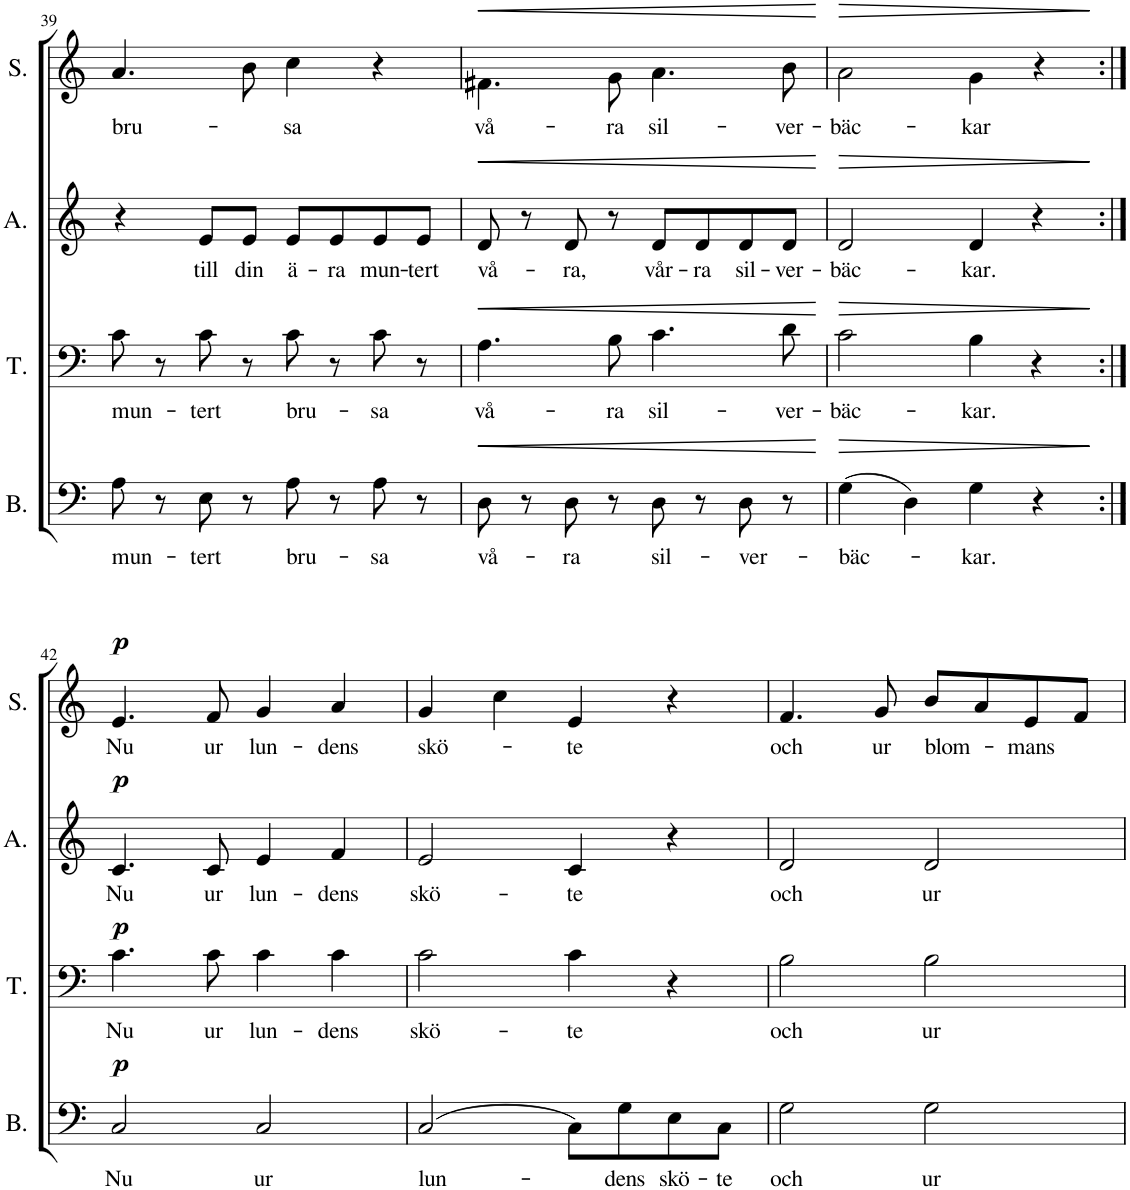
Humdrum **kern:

**kern	**text	**dynam	**kern	**text	**dynam	**kern	**text	**dynam	**kern	**text	**dynam
*part4	*part4	*part4	*part3	*part3	*part3	*part2	*part2	*part2	*part1	*part1	*part1
*staff4	*staff4	*staff4	*staff3	*staff3	*staff3	*staff2	*staff2	*staff2	*staff1	*staff1	*staff1
*I"Bass	*	*	*I"Tenor	*	*	*I"Alto	*	*	*I"Soprano	*	*
*I'B.	*	*	*I'T.	*	*	*I'A.	*	*	*I'S.	*	*
!!LO:PB:g=z
*clefF4	*	*	*clefF4	*	*	*clefG2	*	*	*clefG2	*	*
*k[]	*	*	*k[]	*	*	*k[]	*	*	*k[]	*	*
*M4/4	*	*	*M4/4	*	*	*M4/4	*	*	*M4/4	*	*
*met(c)	*	*	*met(c)	*	*	*met(c)	*	*	*met(c)	*	*
=39	=39	=39	=39	=39	=39	=39	=39	=39	=39	=39	=39
!	!LO:LY:b	!	!	!LO:LY:b	!	!	!	!	!	!LO:LY:b	!
8A\	mun-	.	8c\	mun-	.	4r	.	.	4.a/	bru-	.
8r	.	.	8r	.	.	.	.	.	.	.	.
!	!LO:LY:b	!	!	!LO:LY:b	!	!	!LO:LY:b	!	!	!	!
8E\	-tert	.	8c\	-tert	.	8e/L	till	.	.	.	.
!	!	!	!	!	!	!	!LO:LY:b	!	!	!	!
8r	.	.	8r	.	.	8e/J	din	.	8b\	.	.
!	!LO:LY:b	!	!	!LO:LY:b	!	!	!LO:LY:b	!	!	!LO:LY:b	!
8A\	bru-	.	8c\	bru-	.	8e/L	ä-	.	4cc\	-sa	.
!	!	!	!	!	!	!	!LO:LY:b	!	!	!	!
8r	.	.	8r	.	.	8e/	-ra	.	.	.	.
!	!LO:LY:b	!	!	!LO:LY:b	!	!	!LO:LY:b	!	!	!	!
8A\	-sa	.	8c\	-sa	.	8e/	mun-	.	4r	.	.
!	!	!	!	!	!	!	!LO:LY:b	!	!	!	!
8r	.	.	8r	.	.	8e/J	-tert	.	.	.	.
=40	=40	=40	=40	=40	=40	=40	=40	=40	=40	=40	=40
!	!LO:LY:b	!LO:HP:b	!	!LO:LY:b	!LO:HP:b	!	!LO:LY:b	!LO:HP:b	!	!LO:LY:b	!LO:HP:b
8D\	vå-	<	4.A\	vå-	<	8d/	vå-	<	4.f#X\	vå-	<
8r	.	.	.	.	.	8r	.	.	.	.	.
!	!LO:LY:b	!	!	!	!	!	!LO:LY:b	!	!	!	!
8D\	-ra	.	.	.	.	8d/	-ra,	.	.	.	.
!	!	!	!	!LO:LY:b	!	!	!	!	!	!LO:LY:b	!
8r	.	.	8B\	-ra	.	8r	.	.	8g\	-ra	.
!	!LO:LY:b	!	!	!LO:LY:b	!	!	!LO:LY:b	!	!	!LO:LY:b	!
8D\	sil-	.	4.c\	sil-	.	8d/L	vår-	.	4.a\	sil-	.
!	!	!	!	!	!	!	!LO:LY:b	!	!	!	!
8r	.	.	.	.	.	8d/	-ra	.	.	.	.
!	!LO:LY:b	!	!	!	!	!	!LO:LY:b	!	!	!	!
8D\	-ver-	.	.	.	.	8d/	sil-	.	.	.	.
!	!	!	!	!LO:LY:b	!	!	!LO:LY:b	!	!	!LO:LY:b	!
8r	.	.	8d\	-ver-	.	8d/J	-ver-	.	8b\	-ver-	.
.	.	[	.	.	[	.	.	[	.	.	[
=41	=41	=41	=41	=41	=41	=41	=41	=41	=41	=41	=41
!	!LO:LY:b	!LO:HP:b	!	!LO:LY:b	!LO:HP:b	!	!LO:LY:b	!LO:HP:b	!	!LO:LY:b	!LO:HP:b
(4G\	-bäc-	>	2c\	-bäc-	>	2d/	-bäc-	>	2a\	-bäc-	>
4D\)	.	.	.	.	.	.	.	.	.	.	.
!	!LO:LY:b	!	!	!LO:LY:b	!	!	!LO:LY:b	!	!	!LO:LY:b	!
4G\	-kar.	.	4B\	-kar.	.	4d/	-kar.	.	4g\	-kar	.
4r	.	.	4r	.	.	4r	.	.	4r	.	.
.	.	]	.	.	]	.	.	]	.	.	]
!!LO:LB:g=z
=42:|!	=42:|!	=42:|!	=42:|!	=42:|!	=42:|!	=42:|!	=42:|!	=42:|!	=42:|!	=42:|!	=42:|!
!	!LO:LY:b	!LO:DY:a	!	!LO:LY:b	!LO:DY:a	!	!LO:LY:b	!LO:DY:a	!	!LO:LY:b	!LO:DY:a
2C/	Nu	p	4.c\	Nu	p	4.c/	Nu	p	4.e/	Nu	p
!	!	!	!	!LO:LY:b	!	!	!LO:LY:b	!	!	!LO:LY:b	!
.	.	.	8c\	ur	.	8c/	ur	.	8f/	ur	.
!	!LO:LY:b	!	!	!LO:LY:b	!	!	!LO:LY:b	!	!	!LO:LY:b	!
2C/	ur	.	4c\	lun-	.	4e/	lun-	.	4g/	lun-	.
!	!	!	!	!LO:LY:b	!	!	!LO:LY:b	!	!	!LO:LY:b	!
.	.	.	4c\	-dens	.	4f/	-dens	.	4a/	-dens	.
=43	=43	=43	=43	=43	=43	=43	=43	=43	=43	=43	=43
!	!LO:LY:b	!	!	!LO:LY:b	!	!	!LO:LY:b	!	!	!LO:LY:b	!
(2C/	lun-	.	2c\	skö-	.	2e/	skö-	.	4g/	skö-	.
.	.	.	.	.	.	.	.	.	4cc\	.	.
!	!	!	!	!LO:LY:b	!	!	!LO:LY:b	!	!	!LO:LY:b	!
8C\L)	.	.	4c\	-te	.	4c/	-te	.	4e/	-te	.
!	!LO:LY:b	!	!	!	!	!	!	!	!	!	!
8G\	-dens	.	.	.	.	.	.	.	.	.	.
!	!LO:LY:b	!	!	!	!	!	!	!	!	!	!
8E\	skö-	.	4r	.	.	4r	.	.	4r	.	.
!	!LO:LY:b	!	!	!	!	!	!	!	!	!	!
8C\J	-te	.	.	.	.	.	.	.	.	.	.
=44	=44	=44	=44	=44	=44	=44	=44	=44	=44	=44	=44
!	!LO:LY:b	!	!	!LO:LY:b	!	!	!LO:LY:b	!	!	!LO:LY:b	!
2G\	och	.	2B\	och	.	2d/	och	.	4.f/	och	.
!	!	!	!	!	!	!	!	!	!	!LO:LY:b	!
.	.	.	.	.	.	.	.	.	8g/	ur	.
!	!LO:LY:b	!	!	!LO:LY:b	!	!	!LO:LY:b	!	!	!LO:LY:b	!
2G\	ur	.	2B\	ur	.	2d/	ur	.	8b/L	blom-	.
.	.	.	.	.	.	.	.	.	8a/	.	.
!	!	!	!	!	!	!	!	!	!	!LO:LY:b	!
.	.	.	.	.	.	.	.	.	8e/	-mans	.
.	.	.	.	.	.	.	.	.	8f/J	.	.
=	=	=	=	=	=	=	=	=	=	=	=
*-	*-	*-	*-	*-	*-	*-	*-	*-	*-	*-	*-
